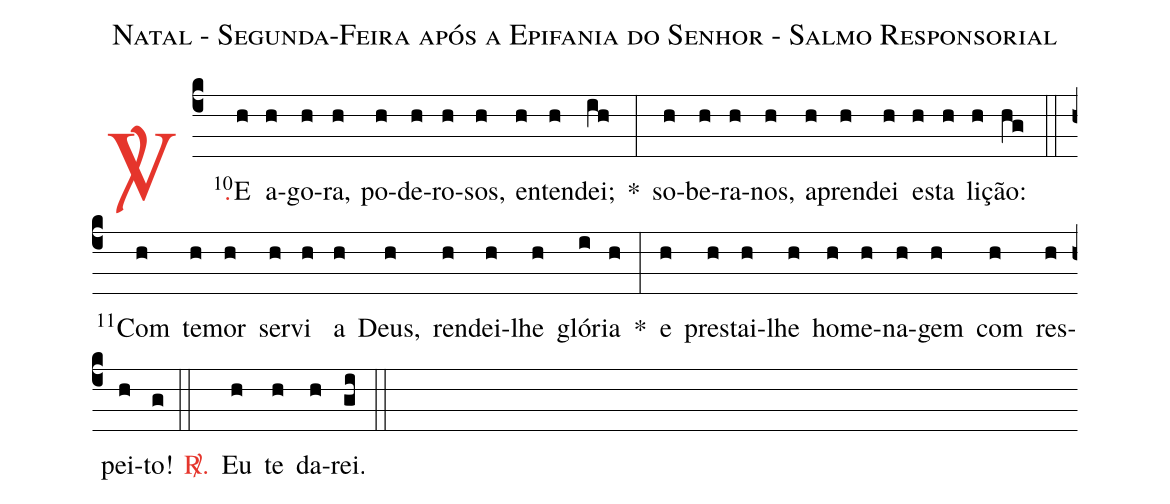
name: Natal - Segunda-Feira após a Epifania do Senhor - Salmo Responsorial;
%%
(c4)

<c><sp>V/</sp>.</c>() <v>\VSup{10}</v>E(h) a(h)go(h)ra,(h) po(h)de(h)ro(h)sos,(h) en(h)ten(h)dei;(ih) *(:)
so(h)be(h)ra(h)nos,(h) a(h)pren(h)dei(h) es(h)ta(h) li(h)ção:(hg)

(::)

<v>\VSup{11}</v>Com(h) te(h)mor(h) ser(h)vi(h) a(h) Deus,(h) ren(h)dei-(h)lhe(h) gló(i)ria(h) *(:)
e(h) pres(h)tai-(h)lhe(h) ho(h)me(h)na(h)gem(h) com(h) res(h)pei(h)to!(g)

(::)

<c><sp>R/</sp>.</c>() Eu(h) te(h) da(h)rei.(gi)

(::)
